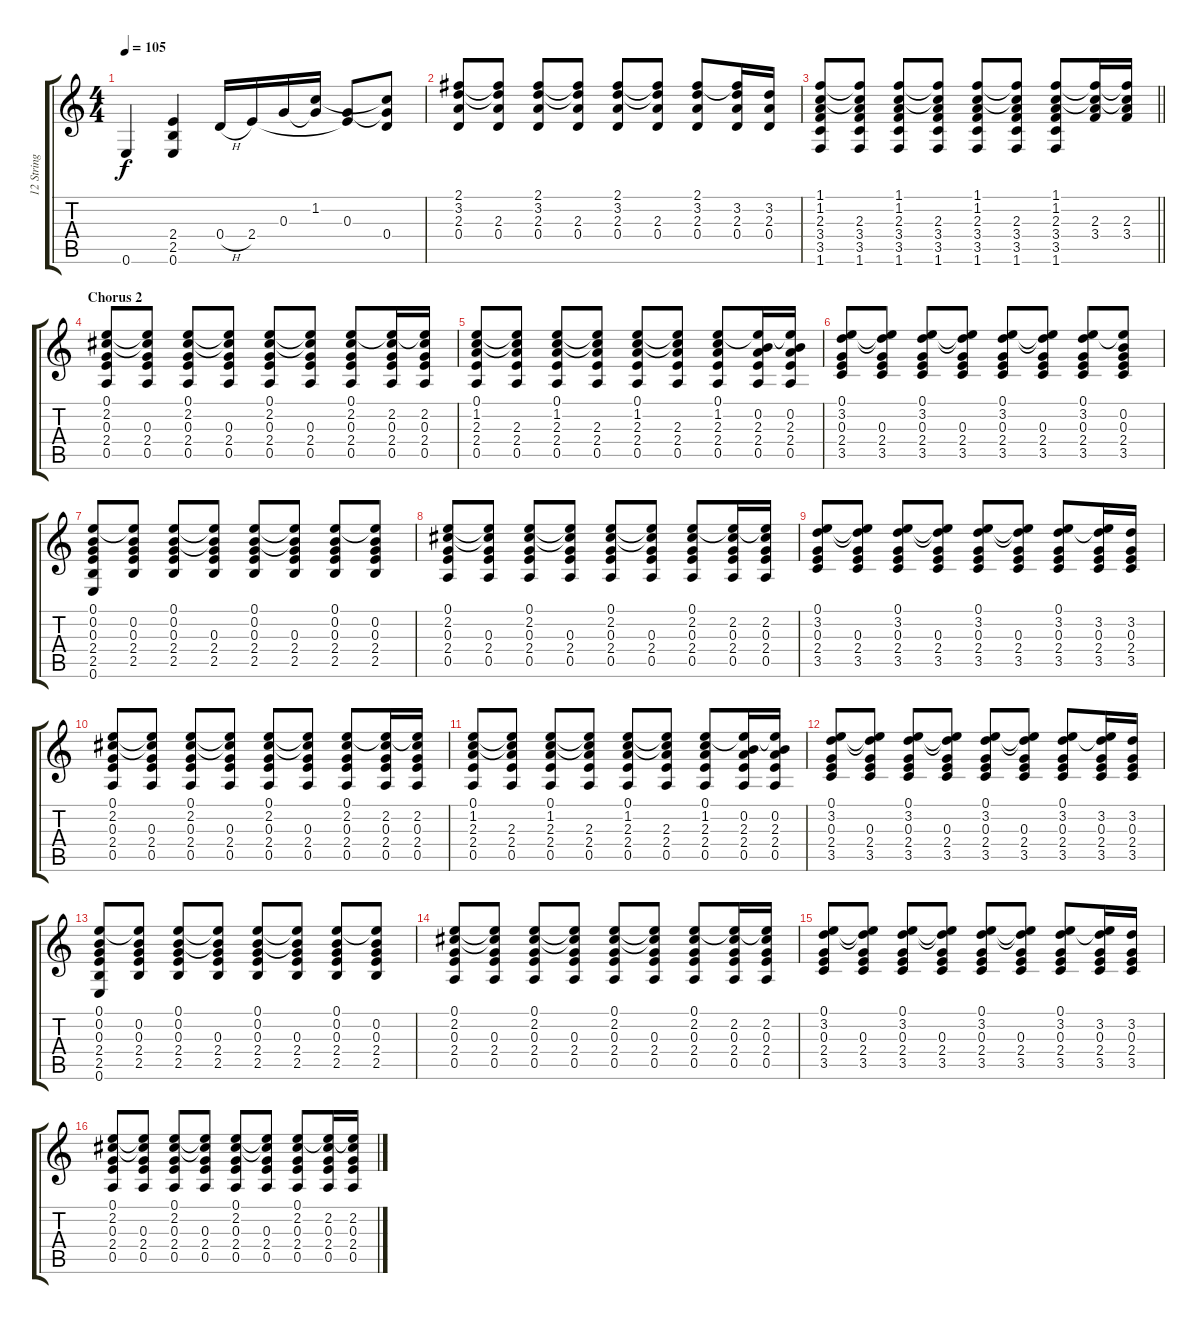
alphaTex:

\track ("12 String Acoustic" "12 String ") {instrument acousticguitarsteel}
\staff {score tabs}
\tuning (E4 B3 G3 D3 A2 E2) {hide}
\ts (4 4)
\tempo 105
\clef g2
\ks c
0.6.4{dy f} (2.4 2.5 0.6).4 0.4{h}.16 2.4.16 0.3.16 (1.2 0.3{t}).16 (0.3 2.4{t}).8 (1.2{t} 0.3{t} 0.4).8 |
(2.1 3.2 2.3 0.4).8 (2.1{t} 3.2{t} 2.3 0.4).8 (2.1 3.2 2.3 0.4).8 (2.1{t} 3.2{t} 2.3 0.4).8 (2.1 3.2 2.3 0.4).8 (2.1{t} 3.2{t} 2.3 0.4).8 (2.1 3.2 2.3 0.4).8 (2.1{t} 3.2 2.3 0.4).16 (3.2 2.3 0.4).16 |
\barLineRight lightlight
(1.1 1.2 2.3 3.4 3.5 1.6).8 (1.1{t} 1.2{t} 2.3 3.4 3.5 1.6).8 (1.1 1.2 2.3 3.4 3.5 1.6).8 (1.1{t} 1.2{t} 2.3 3.4 3.5 1.6).8 (1.1 1.2 2.3 3.4 3.5 1.6).8 (1.1{t} 1.2{t} 2.3 3.4 3.5 1.6).8 (1.1 1.2 2.3 3.4 3.5 1.6).8 (1.1{t} 1.2{t} 2.3 3.4).16 (1.1{t} 1.2{t} 2.3 3.4).16 |
\section ("" "Chorus 2")
(0.1 2.2 0.3 2.4 0.5).8 (0.1{t} 2.2{t} 0.3 2.4 0.5).8 (0.1 2.2 0.3 2.4 0.5).8 (0.1{t} 2.2{t} 0.3 2.4 0.5).8 (0.1 2.2 0.3 2.4 0.5).8 (0.1{t} 2.2{t} 0.3 2.4 0.5).8 (0.1 2.2 0.3 2.4 0.5).8 (0.1{t} 2.2 0.3 2.4 0.5).16 (0.1{t} 2.2 0.3 2.4 0.5).16 |
(0.1 1.2 2.3 2.4 0.5).8 (0.1{t} 1.2{t} 2.3 2.4 0.5).8 (0.1 1.2 2.3 2.4 0.5).8 (0.1{t} 1.2{t} 2.3 2.4 0.5).8 (0.1 1.2 2.3 2.4 0.5).8 (0.1{t} 1.2{t} 2.3 2.4 0.5).8 (0.1 1.2 2.3 2.4 0.5).8 (0.1{t} 0.2 2.3 2.4 0.5).16 (0.1{t} 0.2 2.3 2.4 0.5).16 |
(0.1 3.2 0.3 2.4 3.5).8 (0.1{t} 3.2{t} 0.3 2.4 3.5).8 (0.1 3.2 0.3 2.4 3.5).8 (0.1{t} 3.2{t} 0.3 2.4 3.5).8 (0.1 3.2 0.3 2.4 3.5).8 (0.1{t} 3.2{t} 0.3 2.4 3.5).8 (0.1 3.2 0.3 2.4 3.5).8 (0.1{t} 0.2 0.3 2.4 3.5).8 |
(0.1 0.2 0.3 2.4 2.5 0.6).8 (0.1{t} 0.2 0.3 2.4 2.5).8 (0.1 0.2 0.3 2.4 2.5).8 (0.1{t} 0.2{t} 0.3 2.4 2.5).8 (0.1 0.2 0.3 2.4 2.5).8 (0.1{t} 0.2{t} 0.3 2.4 2.5).8 (0.1 0.2 0.3 2.4 2.5).8 (0.1{t} 0.2 0.3 2.4 2.5).8 |
(0.1 2.2 0.3 2.4 0.5).8 (0.1{t} 2.2{t} 0.3 2.4 0.5).8 (0.1 2.2 0.3 2.4 0.5).8 (0.1{t} 2.2{t} 0.3 2.4 0.5).8 (0.1 2.2 0.3 2.4 0.5).8 (0.1{t} 2.2{t} 0.3 2.4 0.5).8 (0.1 2.2 0.3 2.4 0.5).8 (0.1{t} 2.2 0.3 2.4 0.5).16 (0.1{t} 2.2 0.3 2.4 0.5).16 |
(0.1 3.2 0.3 2.4 3.5).8 (0.1{t} 3.2{t} 0.3 2.4 3.5).8 (0.1 3.2 0.3 2.4 3.5).8 (0.1{t} 3.2{t} 0.3 2.4 3.5).8 (0.1 3.2 0.3 2.4 3.5).8 (0.1{t} 3.2{t} 0.3 2.4 3.5).8 (0.1 3.2 0.3 2.4 3.5).8 (0.1{t} 3.2 0.3 2.4 3.5).16 (3.2 0.3 2.4 3.5).16 |
(0.1 2.2 0.3 2.4 0.5).8 (0.1{t} 2.2{t} 0.3 2.4 0.5).8 (0.1 2.2 0.3 2.4 0.5).8 (0.1{t} 2.2{t} 0.3 2.4 0.5).8 (0.1 2.2 0.3 2.4 0.5).8 (0.1{t} 2.2{t} 0.3 2.4 0.5).8 (0.1 2.2 0.3 2.4 0.5).8 (0.1{t} 2.2 0.3 2.4 0.5).16 (0.1{t} 2.2 0.3 2.4 0.5).16 |
(0.1 1.2 2.3 2.4 0.5).8 (0.1{t} 1.2{t} 2.3 2.4 0.5).8 (0.1 1.2 2.3 2.4 0.5).8 (0.1{t} 1.2{t} 2.3 2.4 0.5).8 (0.1 1.2 2.3 2.4 0.5).8 (0.1{t} 1.2{t} 2.3 2.4 0.5).8 (0.1 1.2 2.3 2.4 0.5).8 (0.1{t} 0.2 2.3 2.4 0.5).16 (0.1{t} 0.2 2.3 2.4 0.5).16 |
(0.1 3.2 0.3 2.4 3.5).8 (0.1{t} 3.2{t} 0.3 2.4 3.5).8 (0.1 3.2 0.3 2.4 3.5).8 (0.1{t} 3.2{t} 0.3 2.4 3.5).8 (0.1 3.2 0.3 2.4 3.5).8 (0.1{t} 3.2{t} 0.3 2.4 3.5).8 (0.1 3.2 0.3 2.4 3.5).8 (0.1{t} 3.2 0.3 2.4 3.5).16 (3.2 0.3 2.4 3.5).16 |
(0.1 0.2 0.3 2.4 2.5 0.6).8 (0.1{t} 0.2 0.3 2.4 2.5).8 (0.1 0.2 0.3 2.4 2.5).8 (0.1{t} 0.2{t} 0.3 2.4 2.5).8 (0.1 0.2 0.3 2.4 2.5).8 (0.1{t} 0.2{t} 0.3 2.4 2.5).8 (0.1 0.2 0.3 2.4 2.5).8 (0.1{t} 0.2 0.3 2.4 2.5).8 |
(0.1 2.2 0.3 2.4 0.5).8 (0.1{t} 2.2{t} 0.3 2.4 0.5).8 (0.1 2.2 0.3 2.4 0.5).8 (0.1{t} 2.2{t} 0.3 2.4 0.5).8 (0.1 2.2 0.3 2.4 0.5).8 (0.1{t} 2.2{t} 0.3 2.4 0.5).8 (0.1 2.2 0.3 2.4 0.5).8 (0.1{t} 2.2 0.3 2.4 0.5).16 (0.1{t} 2.2 0.3 2.4 0.5).16 |
(0.1 3.2 0.3 2.4 3.5).8 (0.1{t} 3.2{t} 0.3 2.4 3.5).8 (0.1 3.2 0.3 2.4 3.5).8 (0.1{t} 3.2{t} 0.3 2.4 3.5).8 (0.1 3.2 0.3 2.4 3.5).8 (0.1{t} 3.2{t} 0.3 2.4 3.5).8 (0.1 3.2 0.3 2.4 3.5).8 (0.1{t} 3.2 0.3 2.4 3.5).16 (3.2 0.3 2.4 3.5).16 |
(0.1 2.2 0.3 2.4 0.5).8 (0.1{t} 2.2{t} 0.3 2.4 0.5).8 (0.1 2.2 0.3 2.4 0.5).8 (0.1{t} 2.2{t} 0.3 2.4 0.5).8 (0.1 2.2 0.3 2.4 0.5).8 (0.1{t} 2.2{t} 0.3 2.4 0.5).8 (0.1 2.2 0.3 2.4 0.5).8 (0.1{t} 2.2 0.3 2.4 0.5).16 (0.1{t} 2.2 0.3 2.4 0.5).16
